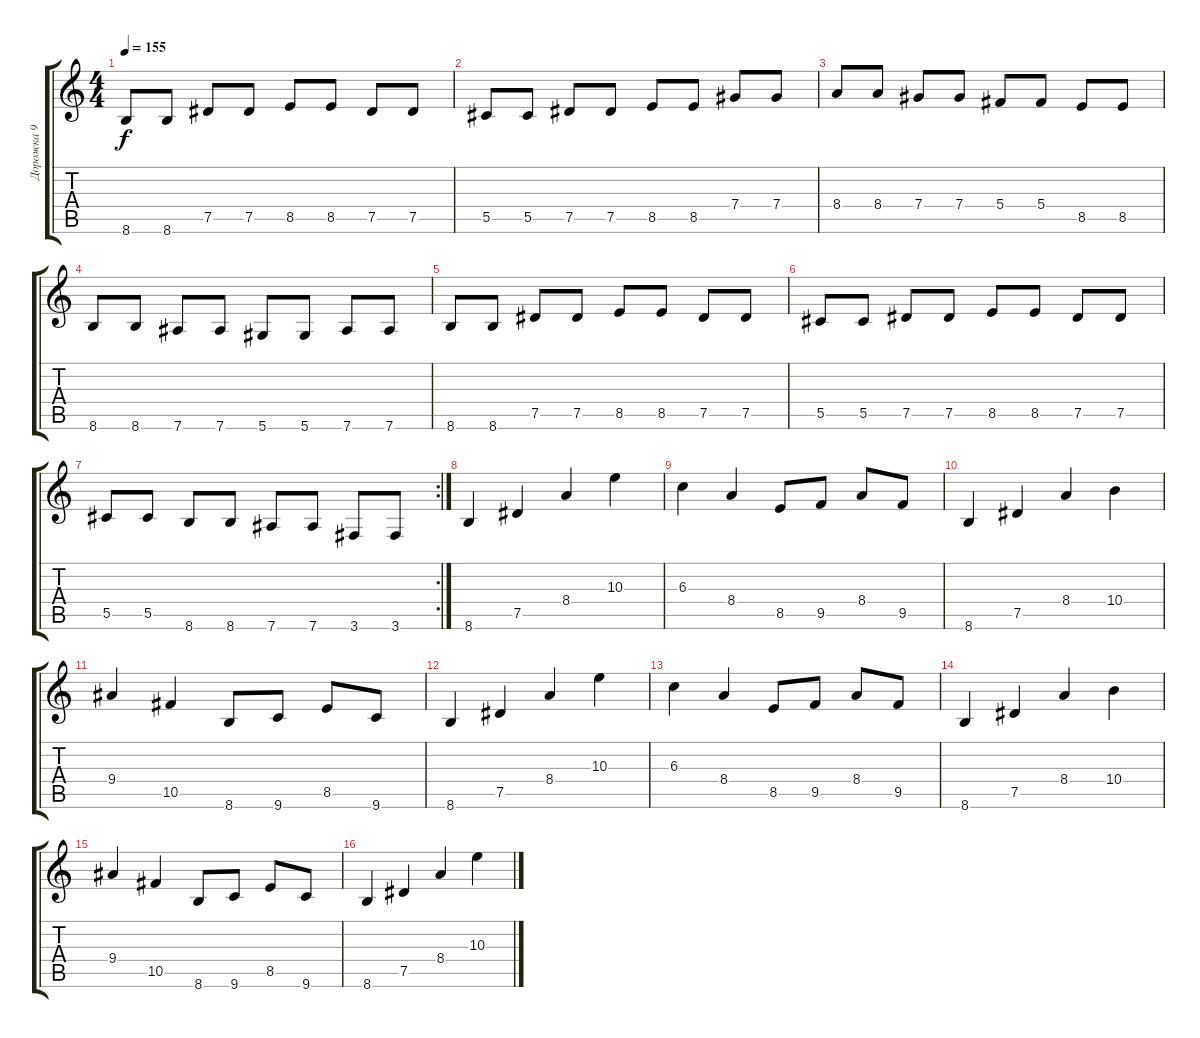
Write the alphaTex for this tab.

\track ("Дорожка 9" "Дорожка 9") {instrument distortionguitar}
\staff {score tabs}
\tuning (Eb4 Bb3 Gb3 Db3 Ab2 Eb2) {hide}
\ts (4 4)
\tempo 155
\clef g2
\ks c
8.6.8{dy f} 8.6.8 7.5.8 7.5.8 8.5.8 8.5.8 7.5.8 7.5.8 |
5.5.8 5.5.8 7.5.8 7.5.8 8.5.8 8.5.8 7.4.8 7.4.8 |
8.4.8 8.4.8 7.4.8 7.4.8 5.4.8 5.4.8 8.5.8 8.5.8 |
8.6.8 8.6.8 7.6.8 7.6.8 5.6.8 5.6.8 7.6.8 7.6.8 |
8.6.8 8.6.8 7.5.8 7.5.8 8.5.8 8.5.8 7.5.8 7.5.8 |
5.5.8 5.5.8 7.5.8 7.5.8 8.5.8 8.5.8 7.5.8 7.5.8 |
\rc 2
5.5.8 5.5.8 8.6.8 8.6.8 7.6.8 7.6.8 3.6.8 3.6.8 |
8.6.4 7.5.4 8.4.4 10.3.4 |
6.3.4 8.4.4 8.5.8 9.5.8 8.4.8 9.5.8 |
8.6.4 7.5.4 8.4.4 10.4.4 |
9.4.4 10.5.4 8.6.8 9.6.8 8.5.8 9.6.8 |
8.6.4 7.5.4 8.4.4 10.3.4 |
6.3.4 8.4.4 8.5.8 9.5.8 8.4.8 9.5.8 |
8.6.4 7.5.4 8.4.4 10.4.4 |
9.4.4 10.5.4 8.6.8 9.6.8 8.5.8 9.6.8 |
8.6.4 7.5.4 8.4.4 10.3.4
